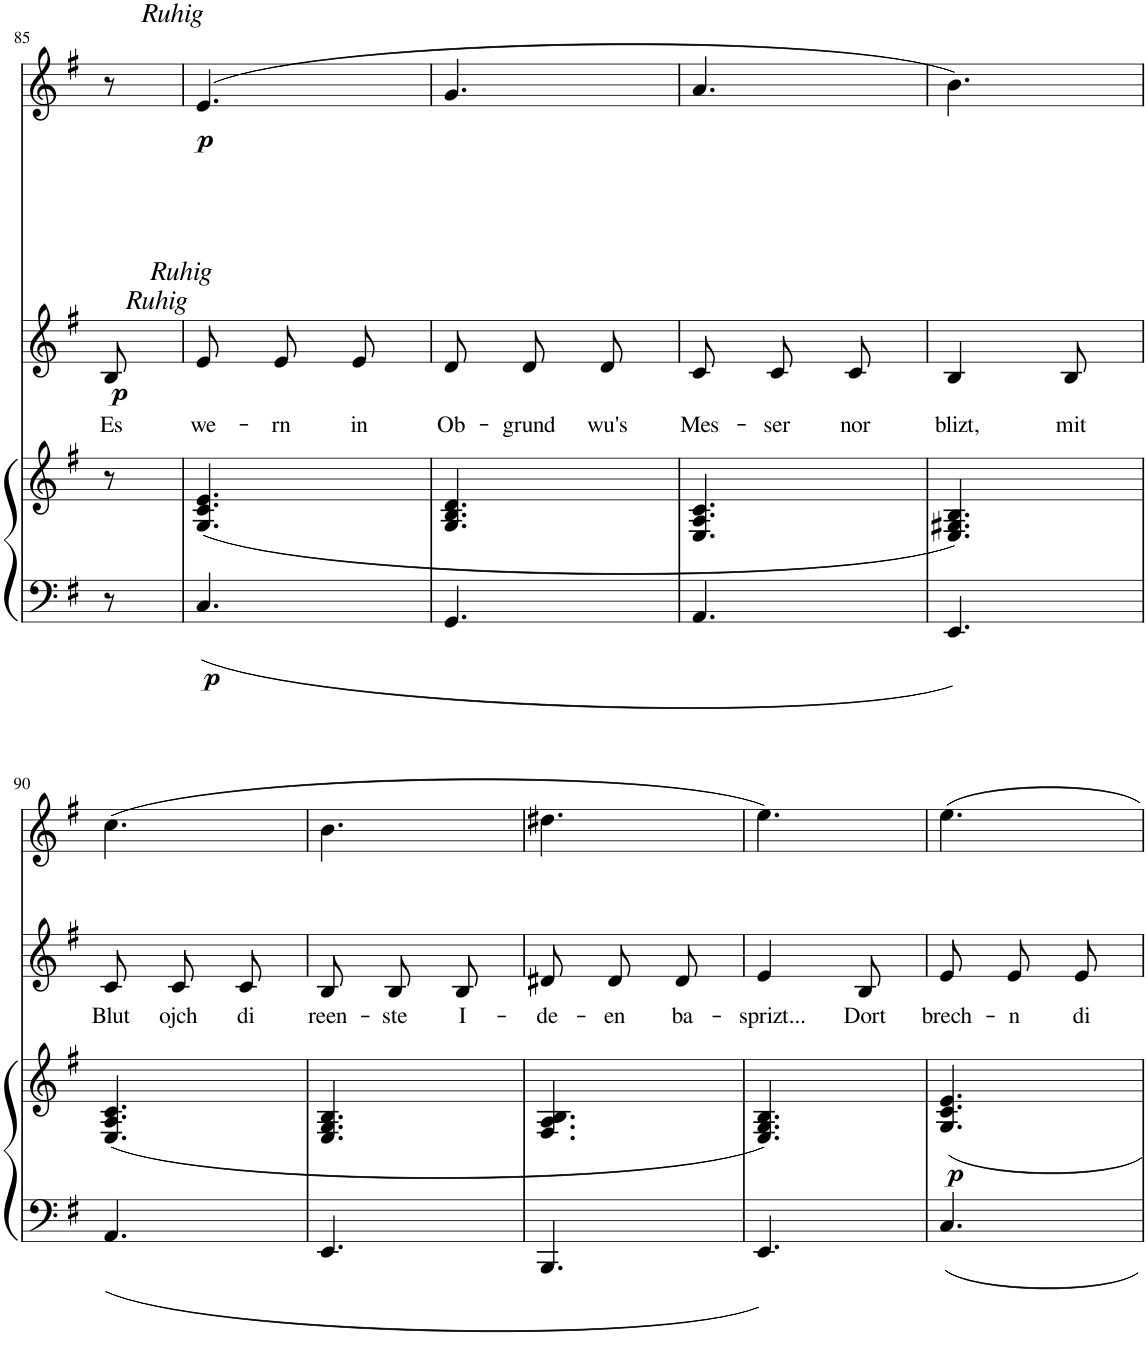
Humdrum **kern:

**kern	**kern	**dynam	**kern	**text	**dynam	**kern	**dynam
*part3	*part3	*part3	*part2	*part2	*part2	*part1	*part1
*staff4	*staff3	*staff3/4	*staff2	*staff2	*staff2	*staff1	*staff1
*I"פּיאַנע	*	*	*I"געזאַנג	*	*	*I"פֿידל	*
!!LO:PB:g=z
*clefF4	*clefG2	*	*clefG2	*	*	*clefG2	*
*k[f#]	*k[f#]	*	*k[f#]	*	*	*k[f#]	*
*M3/8	*M3/8	*	*M3/8	*	*	*M3/8	*
=85	=85	=85	=85	=85	=85	=85	=85
!	!	!	!	!	!	!LO:TX:b:i:t=Ruhig	!
!	!	!	!	!LO:LY:b	!LO:DY:b	!	!
8r	8r	.	8B/	Es	p	8r	.
=86	=86	=86	=86	=86	=86	=86	=86
!	!	!	!	!	!	!LO:TX:b:i:t=Ruhig	!
!	!	!	!	!	!	!LO:TX:a:i:t=Ruhig	!
!	!	!LO:DY:b=2	!	!LO:LY:b	!	!	!LO:DY:b
4.C/	(4.G/ 4.c/ 4.e/	p	8e/L	we-	.	(4.e/	p
!	!	!	!	!LO:LY:b	!	!	!
.	.	.	8e/	-rn	.	.	.
!	!	!	!	!LO:LY:b	!	!	!
.	.	.	8e/J	in	.	.	.
=87	=87	=87	=87	=87	=87	=87	=87
!	!	!	!	!LO:LY:b	!	!	!
4.GG/	4.G/ 4.B/ 4.d/	.	8d/L	Ob-	.	4.g/	.
!	!	!	!	!LO:LY:b	!	!	!
.	.	.	8d/	-grund	.	.	.
!	!	!	!	!LO:LY:b	!	!	!
.	.	.	8d/J	wu's	.	.	.
=88	=88	=88	=88	=88	=88	=88	=88
!	!	!	!	!LO:LY:b	!	!	!
4.AA/	4.E/ 4.A/ 4.c/	.	8c/L	Mes-	.	4.a/	.
!	!	!	!	!LO:LY:b	!	!	!
.	.	.	8c/	-ser	.	.	.
!	!	!	!	!LO:LY:b	!	!	!
.	.	.	8c/J	nor	.	.	.
=89	=89	=89	=89	=89	=89	=89	=89
!	!	!	!	!LO:LY:b	!	!	!
4.EE/	4.E/ 4.G#X/ 4.B/)	.	4B/	blizt,	.	4.b\)	.
!	!	!	!	!LO:LY:b	!	!	!
.	.	.	8B/	mit	.	.	.
!!LO:LB:g=z
=90	=90	=90	=90	=90	=90	=90	=90
!	!	!	!	!LO:LY:b	!	!	!
4.AA/	(4.E/ 4.A/ 4.c/	.	8c/L	Blut	.	(4.cc\	.
!	!	!	!	!LO:LY:b	!	!	!
.	.	.	8c/	ojch	.	.	.
!	!	!	!	!LO:LY:b	!	!	!
.	.	.	8c/J	di	.	.	.
=91	=91	=91	=91	=91	=91	=91	=91
!	!	!	!	!LO:LY:b	!	!	!
4.EE/	4.E/ 4.G/ 4.B/	.	8B/L	reen-	.	4.b\	.
!	!	!	!	!LO:LY:b	!	!	!
.	.	.	8B/	-ste	.	.	.
!	!	!	!	!LO:LY:b	!	!	!
.	.	.	8B/J	I-	.	.	.
=92	=92	=92	=92	=92	=92	=92	=92
!	!	!	!	!LO:LY:b	!	!	!
4.BBB/	4.F#/ 4.A/ 4.B/	.	8d#X/L	-de-	.	4.dd#X\	.
!	!	!	!	!LO:LY:b	!	!	!
.	.	.	8d#/	-en	.	.	.
!	!	!	!	!LO:LY:b	!	!	!
.	.	.	8d#/J	ba-	.	.	.
=93	=93	=93	=93	=93	=93	=93	=93
!	!	!	!	!LO:LY:b	!	!	!
4.EE/	4.E/ 4.G/ 4.B/)	.	4e/	-sprizt...	.	4.ee\)	.
!	!	!	!	!LO:LY:b	!	!	!
.	.	.	8B/	Dort	.	.	.
=94	=94	=94	=94	=94	=94	=94	=94
!	!	!LO:DY:b	!	!LO:LY:b	!	!	!
4.C/	4.G/ 4.c/ 4.e/	p	8e/L	brech-	.	4.ee\	.
!	!	!	!	!LO:LY:b	!	!	!
.	.	.	8e/	-n	.	.	.
!	!	!	!	!LO:LY:b	!	!	!
.	.	.	8e/J	di	.	.	.
=	=	=	=	=	=	=	=
*-	*-	*-	*-	*-	*-	*-	*-
